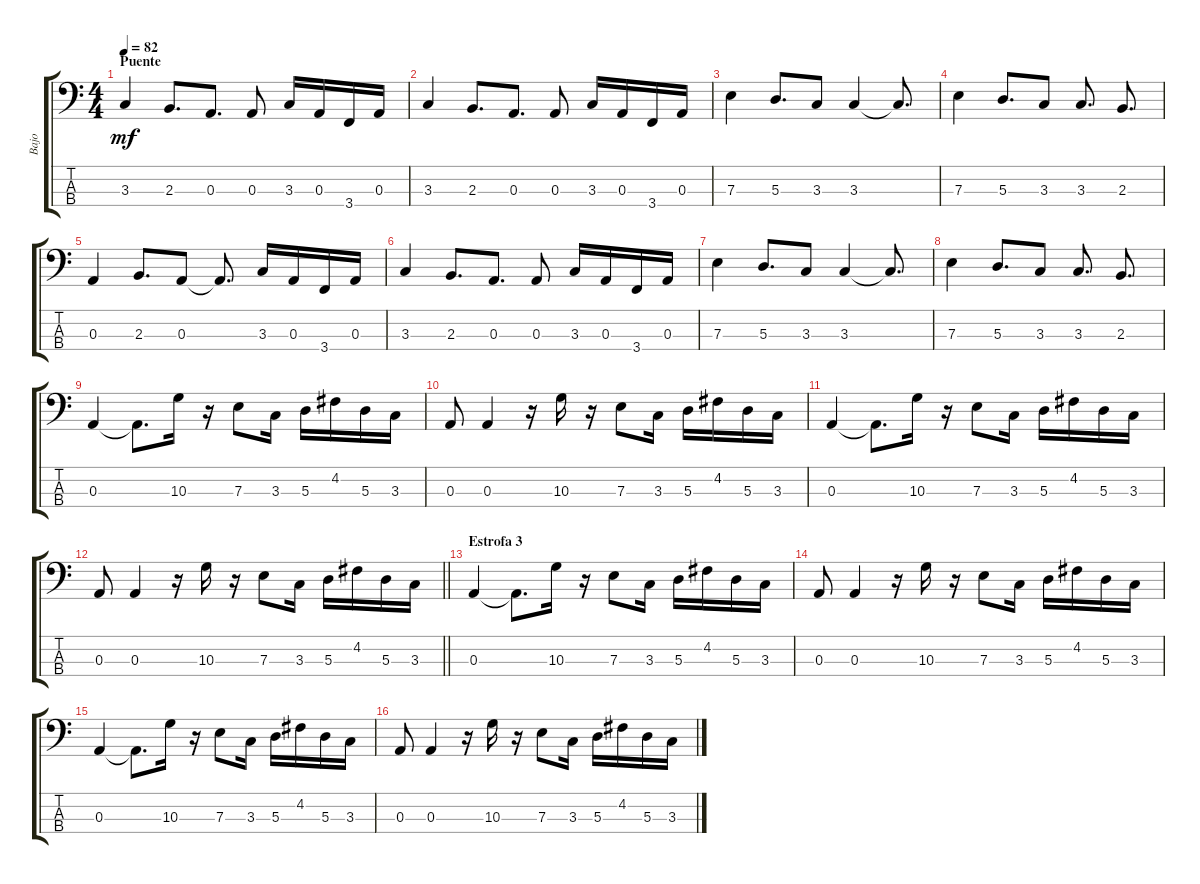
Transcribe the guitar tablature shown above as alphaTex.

\track ("Bajo" "Bajo") {instrument electricbassfinger}
\staff {score tabs}
\tuning (G2 D2 A1 D1) {hide}
\ts (4 4)
\section ("" "Puente")
\tempo 82
\clef f4
\ks c
3.3.4{dy mf} 2.3.8{d} 0.3.8{d} 0.3.8 3.3.16 0.3.16 3.4.16 0.3.16 |
3.3.4 2.3.8{d} 0.3.8{d} 0.3.8 3.3.16 0.3.16 3.4.16 0.3.16 |
7.3.4 5.3.8{d} 3.3.8 3.3.4 3.3{t}.8{d} |
7.3.4 5.3.8{d} 3.3.8 3.3.8{d} 2.3.8{d} |
0.3.4 2.3.8{d} 0.3.8 0.3{t}.8{d} 3.3.16 0.3.16 3.4.16 0.3.16 |
3.3.4 2.3.8{d} 0.3.8{d} 0.3.8 3.3.16 0.3.16 3.4.16 0.3.16 |
7.3.4 5.3.8{d} 3.3.8 3.3.4 3.3{t}.8{d} |
7.3.4 5.3.8{d} 3.3.8 3.3.8{d} 2.3.8{d} |
0.3.4 0.3{t}.8{d} 10.3.16 r.16 7.3.8 3.3.16 5.3.16 4.2.16 5.3.16 3.3.16 |
0.3.8 0.3.4 r.16 10.3.16 r.16 7.3.8 3.3.16 5.3.16 4.2.16 5.3.16 3.3.16 |
0.3.4 0.3{t}.8{d} 10.3.16 r.16 7.3.8 3.3.16 5.3.16 4.2.16 5.3.16 3.3.16 |
\barLineRight lightlight
0.3.8 0.3.4 r.16 10.3.16 r.16 7.3.8 3.3.16 5.3.16 4.2.16 5.3.16 3.3.16 |
\section ("" "Estrofa 3")
0.3.4 0.3{t}.8{d} 10.3.16 r.16 7.3.8 3.3.16 5.3.16 4.2.16 5.3.16 3.3.16 |
0.3.8 0.3.4 r.16 10.3.16 r.16 7.3.8 3.3.16 5.3.16 4.2.16 5.3.16 3.3.16 |
0.3.4 0.3{t}.8{d} 10.3.16 r.16 7.3.8 3.3.16 5.3.16 4.2.16 5.3.16 3.3.16 |
0.3.8 0.3.4 r.16 10.3.16 r.16 7.3.8 3.3.16 5.3.16 4.2.16 5.3.16 3.3.16
